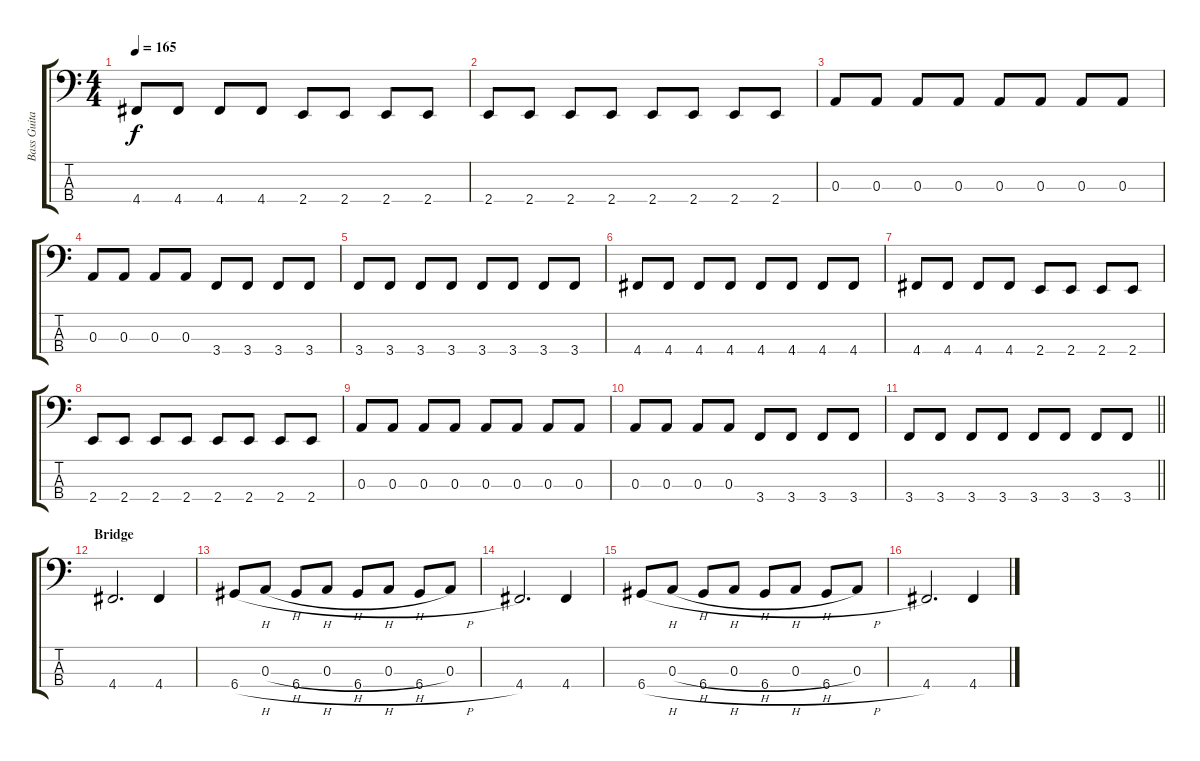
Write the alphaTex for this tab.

\track ("Bass Guitar" "Bass Guita") {instrument electricbassfinger}
\staff {score tabs}
\tuning (G2 D2 A1 D1) {hide}
\ts (4 4)
\tempo 165
\clef f4
\ks c
4.4.8{dy f} 4.4.8 4.4.8 4.4.8 2.4.8 2.4.8 2.4.8 2.4.8 |
2.4.8 2.4.8 2.4.8 2.4.8 2.4.8 2.4.8 2.4.8 2.4.8 |
0.3.8 0.3.8 0.3.8 0.3.8 0.3.8 0.3.8 0.3.8 0.3.8 |
0.3.8 0.3.8 0.3.8 0.3.8 3.4.8 3.4.8 3.4.8 3.4.8 |
3.4.8 3.4.8 3.4.8 3.4.8 3.4.8 3.4.8 3.4.8 3.4.8 |
4.4.8 4.4.8 4.4.8 4.4.8 4.4.8 4.4.8 4.4.8 4.4.8 |
4.4.8 4.4.8 4.4.8 4.4.8 2.4.8 2.4.8 2.4.8 2.4.8 |
2.4.8 2.4.8 2.4.8 2.4.8 2.4.8 2.4.8 2.4.8 2.4.8 |
0.3.8 0.3.8 0.3.8 0.3.8 0.3.8 0.3.8 0.3.8 0.3.8 |
0.3.8 0.3.8 0.3.8 0.3.8 3.4.8 3.4.8 3.4.8 3.4.8 |
\barLineRight lightlight
3.4.8 3.4.8 3.4.8 3.4.8 3.4.8 3.4.8 3.4.8 3.4.8 |
\section ("" "Bridge")
4.4.2{d} 4.4.4 |
6.4{h}.8 0.3{h}.8 6.4{h}.8 0.3{h}.8 6.4{h}.8 0.3{h}.8 6.4{h}.8 0.3.8 |
4.4.2{d} 4.4.4 |
6.4{h}.8 0.3{h}.8 6.4{h}.8 0.3{h}.8 6.4{h}.8 0.3{h}.8 6.4{h}.8 0.3.8 |
4.4.2{d} 4.4.4
